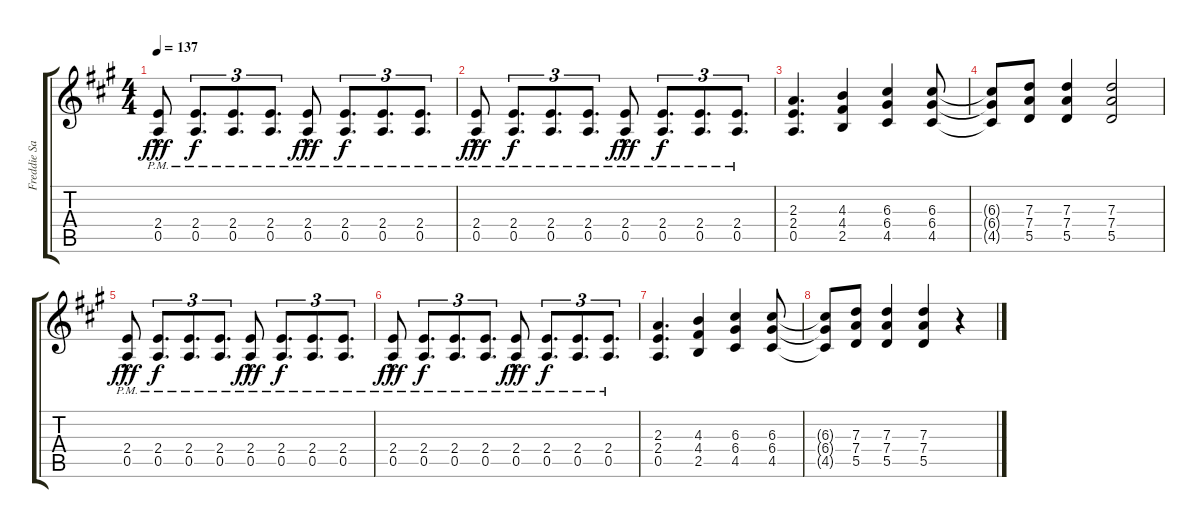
\track ("Freddie Salem Guitar" "Freddie Sa") {instrument overdrivenguitar}
\staff {score tabs}
\tuning (E4 B3 G3 D3 A2 E2) {hide}
\ts (4 4)
\tempo 137
\clef g2
\ks a
(2.4{pm} 0.5{hac pm}).8{dy fff} (2.4{pm} 0.5{pm}).8{d tu (3 2) dy f} (2.4{pm} 0.5{pm}).8{d tu (3 2)} (2.4{pm} 0.5{pm}).8{d tu (3 2)} (2.4{pm} 0.5{hac pm}).8{dy fff} (2.4{pm} 0.5{pm}).8{d tu (3 2) dy f} (2.4{pm} 0.5{pm}).8{d tu (3 2)} (2.4{pm} 0.5{pm}).8{d tu (3 2)} |
(2.4{pm} 0.5{hac pm}).8{dy fff} (2.4{pm} 0.5{pm}).8{d tu (3 2) dy f} (2.4{pm} 0.5{pm}).8{d tu (3 2)} (2.4{pm} 0.5{pm}).8{d tu (3 2)} (2.4{pm} 0.5{hac pm}).8{dy fff} (2.4{pm} 0.5{pm}).8{d tu (3 2) dy f} (2.4{pm} 0.5{pm}).8{d tu (3 2)} (2.4{pm} 0.5{pm}).8{d tu (3 2)} |
(2.3 2.4 0.5).4{d} (4.3 4.4 2.5).4 (6.3 6.4 4.5).4 (6.3 6.4 4.5).8 |
(6.3{t} 6.4{t} 4.5{t}).8 (7.3 7.4 5.5).8 (7.3 7.4 5.5).4 (7.3 7.4 5.5).2 |
(2.4{pm} 0.5{hac pm}).8{dy fff} (2.4{pm} 0.5{pm}).8{d tu (3 2) dy f} (2.4{pm} 0.5{pm}).8{d tu (3 2)} (2.4{pm} 0.5{pm}).8{d tu (3 2)} (2.4{pm} 0.5{hac pm}).8{dy fff} (2.4{pm} 0.5{pm}).8{d tu (3 2) dy f} (2.4{pm} 0.5{pm}).8{d tu (3 2)} (2.4{pm} 0.5{pm}).8{d tu (3 2)} |
(2.4{pm} 0.5{hac pm}).8{dy fff} (2.4{pm} 0.5{pm}).8{d tu (3 2) dy f} (2.4{pm} 0.5{pm}).8{d tu (3 2)} (2.4{pm} 0.5{pm}).8{d tu (3 2)} (2.4{pm} 0.5{hac pm}).8{dy fff} (2.4{pm} 0.5{pm}).8{d tu (3 2) dy f} (2.4{pm} 0.5{pm}).8{d tu (3 2)} (2.4{pm} 0.5{pm}).8{d tu (3 2)} |
(2.3 2.4 0.5).4{d} (4.3 4.4 2.5).4 (6.3 6.4 4.5).4 (6.3 6.4 4.5).8 |
(6.3{t} 6.4{t} 4.5{t}).8 (7.3 7.4 5.5).8 (7.3 7.4 5.5).4 (7.3 7.4 5.5).4 r.4
